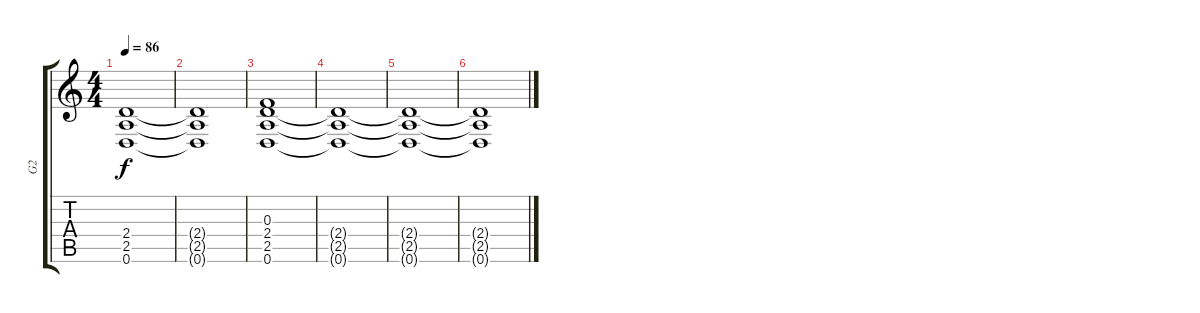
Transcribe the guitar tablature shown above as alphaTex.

\track ("G2" "G2") {instrument electricguitarmuted}
\staff {score tabs}
\tuning (D4 A3 F3 C3 G2 D2) {hide}
\ts (4 4)
\tempo 86
\clef g2
\ks c
(2.4{t} 2.5{t} 0.6{t}).1{dy f} |
(2.4{t} 2.5{t} 0.6{t}).1 |
(0.3 2.4 2.5 0.6).1 |
(2.4{t} 2.5{t} 0.6{t}).1 |
(2.4{t} 2.5{t} 0.6{t}).1 |
(2.4{t} 2.5{t} 0.6{t}).1
